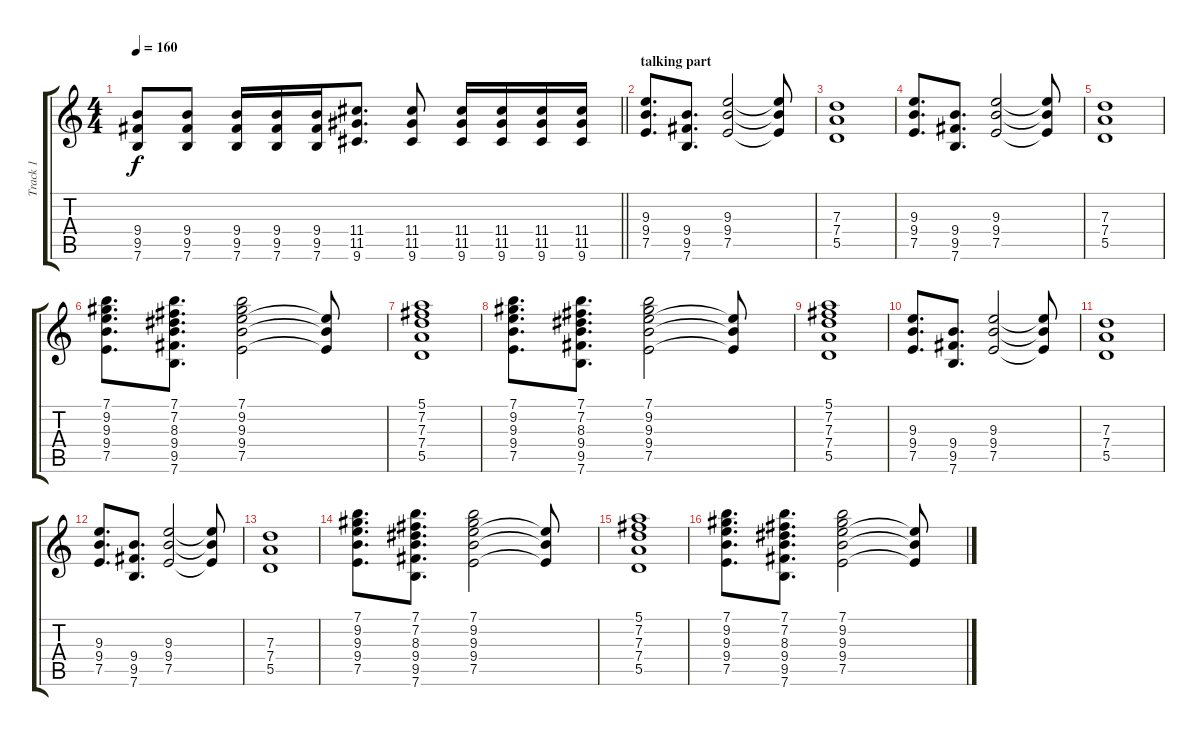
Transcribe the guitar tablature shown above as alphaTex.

\track ("Track 1" "Track 1") {instrument distortionguitar}
\staff {score tabs}
\tuning (E4 B3 G3 D3 A2 E2) {hide}
\ts (4 4)
\tempo 160
\clef g2
\barLineRight lightlight
\ks c
(9.4 9.5 7.6).8{dy f} (9.4 9.5 7.6).8 (9.4 9.5 7.6).16 (9.4 9.5 7.6).16 (9.4 9.5 7.6).16 (11.4 11.5 9.6).8{d} (11.4 11.5 9.6).8 (11.4 11.5 9.6).16 (11.4 11.5 9.6).16 (11.4 11.5 9.6).16 (11.4 11.5 9.6).16 |
\section ("" "talking part")
(9.3 9.4 7.5).8{d} (9.4 9.5 7.6).8{d} (9.3 9.4 7.5).2 (9.3{t} 9.4{t} 7.5{t}).8 |
(7.3 7.4 5.5).1 |
(9.3 9.4 7.5).8{d} (9.4 9.5 7.6).8{d} (9.3 9.4 7.5).2 (9.3{t} 9.4{t} 7.5{t}).8 |
(7.3 7.4 5.5).1 |
(7.1 9.2 9.3 9.4 7.5).8{d} (7.1 7.2 8.3 9.4 9.5 7.6).8{d} (7.1 9.2 9.3 9.4 7.5).2 (9.3{t} 9.4{t} 7.5{t}).8 |
(5.1 7.2 7.3 7.4 5.5).1 |
(7.1 9.2 9.3 9.4 7.5).8{d} (7.1 7.2 8.3 9.4 9.5 7.6).8{d} (7.1 9.2 9.3 9.4 7.5).2 (9.3{t} 9.4{t} 7.5{t}).8 |
(5.1 7.2 7.3 7.4 5.5).1 |
(9.3 9.4 7.5).8{d} (9.4 9.5 7.6).8{d} (9.3 9.4 7.5).2 (9.3{t} 9.4{t} 7.5{t}).8 |
(7.3 7.4 5.5).1 |
(9.3 9.4 7.5).8{d} (9.4 9.5 7.6).8{d} (9.3 9.4 7.5).2 (9.3{t} 9.4{t} 7.5{t}).8 |
(7.3 7.4 5.5).1 |
(7.1 9.2 9.3 9.4 7.5).8{d} (7.1 7.2 8.3 9.4 9.5 7.6).8{d} (7.1 9.2 9.3 9.4 7.5).2 (9.3{t} 9.4{t} 7.5{t}).8 |
(5.1 7.2 7.3 7.4 5.5).1 |
(7.1 9.2 9.3 9.4 7.5).8{d} (7.1 7.2 8.3 9.4 9.5 7.6).8{d} (7.1 9.2 9.3 9.4 7.5).2 (9.3{t} 9.4{t} 7.5{t}).8
